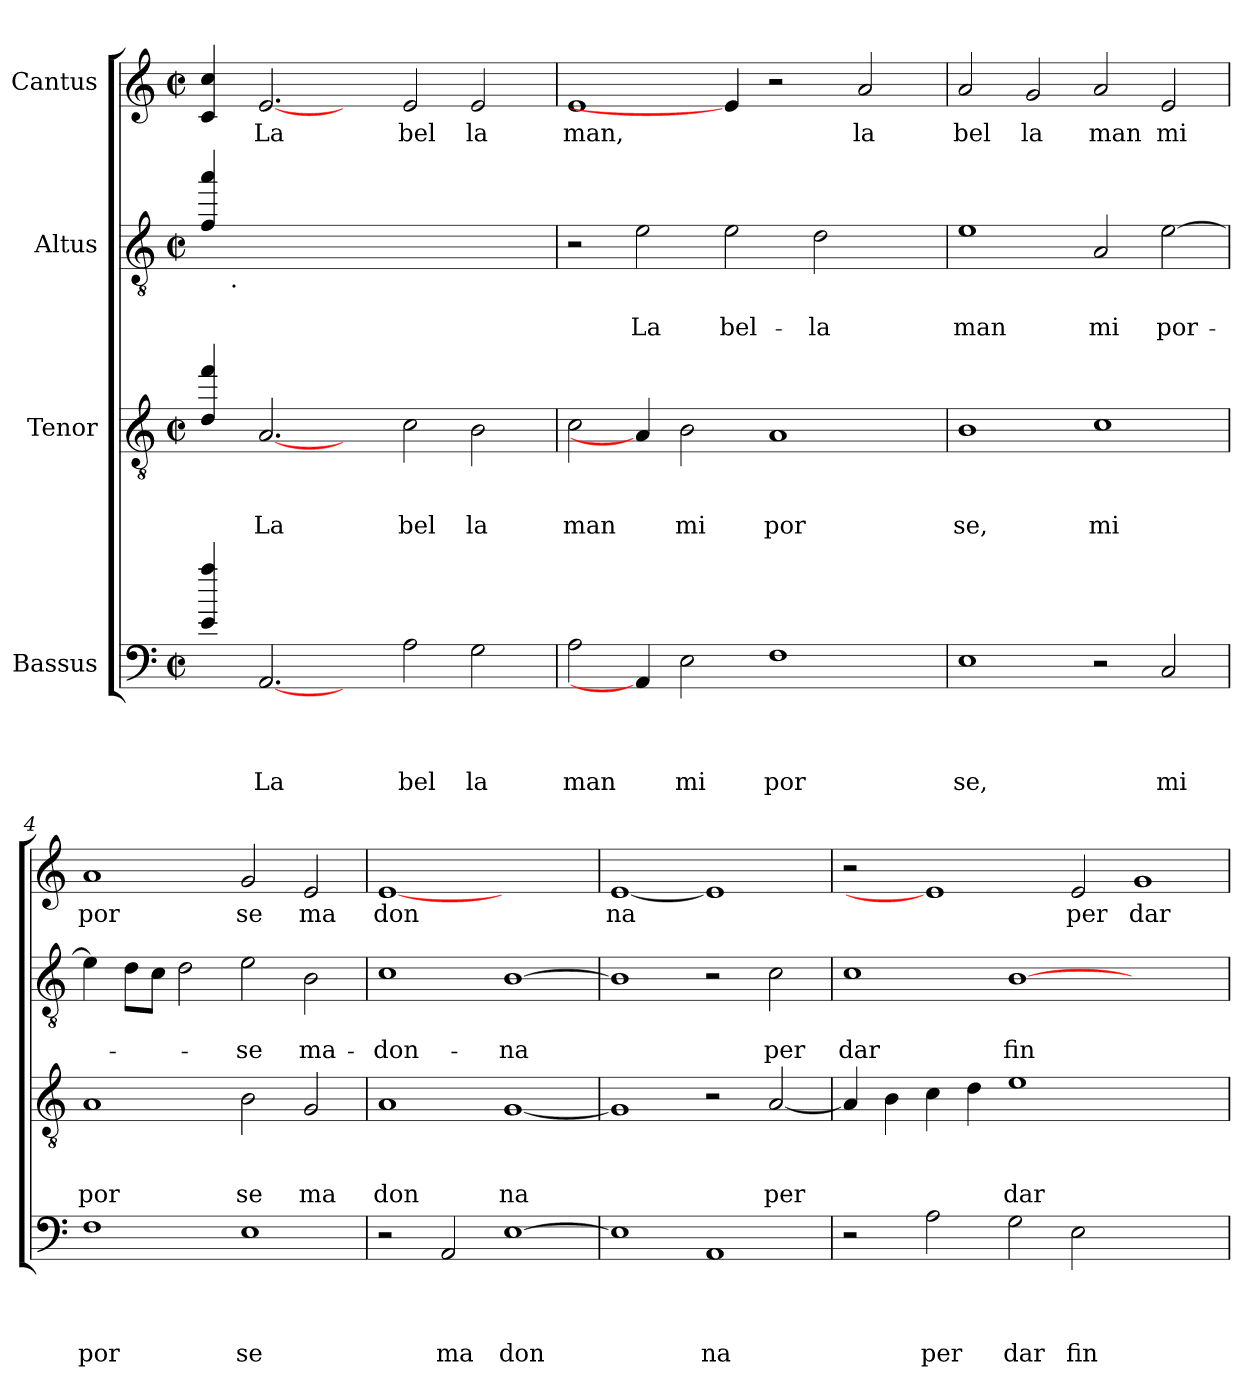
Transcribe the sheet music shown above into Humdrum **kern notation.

**kern	**text	**text	**text	**text	**kern	**text	**text	**text	**kern	**text	**text	**kern	**text
*part4	*part4	*part4	*part4	*part4	*part3	*part3	*part3	*part3	*part2	*part2	*part2	*part1	*part1
*staff4	*staff4	*staff4	*staff4	*staff4	*staff3	*staff3	*staff3	*staff3	*staff2	*staff2	*staff2	*staff1	*staff1
*I"Bassus	*	*	*	*	*I"Tenor	*	*	*	*I"Altus	*	*	*I"Cantus	*
*clefF4	*	*	*	*	*clefGv2	*	*	*	*clefGv2	*	*	*clefG2	*
*k[]	*	*	*	*	*k[]	*	*	*	*k[]	*	*	*k[]	*
*C:	*	*	*	*	*C:	*	*	*	*C:	*	*	*C:	*
*M2/2	*	*	*	*	*M2/2	*	*	*	*M2/2	*	*	*M2/2	*
*met(c|)	*	*	*	*	*met(c|)	*	*	*	*met(c|)	*	*	*met(c|)	*
=1	=1	=1	=1	=1	=1	=1	=1	=1	=1	=1	=1	=1	=1
*	*	*	*	*	*	*	*	*	*^	*	*	*	*
4e/ 4aa/	.	.	.	.	4d/ 4ff/	.	.	.	4f/ 4aa/	8ryy	.	.	4c/ 4cc/	.
!	!	!	!	!	!	!	!	!	!	!LO:TX:b:t=.	!	!	!	!
.	.	.	.	.	.	.	.	.	.	1ryy	.	.	.	.
!	!	!	!	!LO:LY:b	!	!	!	!LO:LY:b	!	!	!	!	!	!LO:LY:b
[2.AA	.	.	.	La	[2.A	.	.	La	0ryy	.	.	.	[2.e	La
4ryy	.	.	.	.	4ryy	.	.	.	.	.	.	.	4ryy	.
.	.	.	.	.	.	.	.	.	.	1ryy	.	.	.	.
!	!	!	!	!LO:LY:b	!	!	!	!LO:LY:b	!	!	!	!	!	!LO:LY:b
2A\	.	.	.	bel	2c\	.	.	bel	.	.	.	.	2e/	bel
!	!	!	!	!LO:LY:b	!	!	!	!LO:LY:b	!	!	!	!	!	!LO:LY:b
2G\	.	.	.	la	2B\	.	.	la	.	.	.	.	2e/	la
.	.	.	.	.	.	.	.	.	.	8ryy	.	.	.	.
=2	=2	=2	=2	=2	=2	=2	=2	=2	=2	=2	=2	=2	=2	=2
!	!	!	!	!LO:LY:b	!	!	!	!LO:LY:b	!	!	!	!	!	!LO:LY:b
*	*	*	*	*	*	*	*	*	*v	*v	*	*	*	*
2A\	.	.	.	man	2c\	.	.	man	2r	.	.	1e	man,
!	!	!	!	!	!	!	!	!	!	!	!LO:LY:b	!	!
4AA]	.	.	.	.	4A]	.	.	.	2e\	.	La	.	.
!	!	!	!	!LO:LY:b	!	!	!	!LO:LY:b	!	!	!	!	!
2E\	.	.	.	mi	2B\	.	.	mi	.	.	.	.	.
!	!	!	!	!	!	!	!	!	!	!	!LO:LY:b	!	!
.	.	.	.	.	.	.	.	.	2e\	.	bel-	4e]	.
!	!	!	!	!LO:LY:b	!	!	!	!LO:LY:b	!	!	!	!	!
1F	.	.	.	por	1A	.	.	por	.	.	.	2r	.
!	!	!	!	!	!	!	!	!	!	!	!LO:LY:b	!	!
.	.	.	.	.	.	.	.	.	2d\	.	-la	.	.
!	!	!	!	!	!	!	!	!	!	!	!	!	!LO:LY:b
.	.	.	.	.	.	.	.	.	.	.	.	2a/	la
.	.	.	.	.	.	.	.	.	4ryy	.	.	.	.
=3	=3	=3	=3	=3	=3	=3	=3	=3	=3	=3	=3	=3	=3
!	!	!	!	!LO:LY:b	!	!	!	!LO:LY:b	!	!	!LO:LY:b	!	!LO:LY:b
1E	.	.	.	se,	1B	.	.	se,	1e	.	man	2a/	bel
!	!	!	!	!	!	!	!	!	!	!	!	!	!LO:LY:b
.	.	.	.	.	.	.	.	.	.	.	.	2g/	la
!	!	!	!	!	!	!	!	!LO:LY:b	!	!	!LO:LY:b	!	!LO:LY:b
2r	.	.	.	.	1c	.	.	mi	2A/	.	mi	2a/	man
!	!	!	!	!LO:LY:b	!	!	!	!	!	!	!LO:LY:b	!	!LO:LY:b
2C/	.	.	.	mi	.	.	.	.	[>2e\	.	por-	2e/	mi
=4	=4	=4	=4	=4	=4	=4	=4	=4	=4	=4	=4	=4	=4
!	!	!	!	!LO:LY:b	!	!	!	!LO:LY:b	!	!	!	!	!LO:LY:b
1F	.	.	.	por	1A	.	.	por	4e\]	.	.	1a	por
.	.	.	.	.	.	.	.	.	8d\L	.	.	.	.
.	.	.	.	.	.	.	.	.	8c\J	.	.	.	.
.	.	.	.	.	.	.	.	.	2d\	.	.	.	.
!	!	!	!	!LO:LY:b	!	!	!	!LO:LY:b	!	!	!LO:LY:b	!	!LO:LY:b
1E	.	.	.	se	2B\	.	.	se	2e\	.	-se	2g/	se
!	!	!	!	!	!	!	!	!LO:LY:b	!	!	!LO:LY:b	!	!LO:LY:b
.	.	.	.	.	2G/	.	.	ma	2B\	.	ma-	2e/	ma
=5	=5	=5	=5	=5	=5	=5	=5	=5	=5	=5	=5	=5	=5
!	!	!	!	!	!	!	!	!LO:LY:b	!	!	!LO:LY:b	!	!LO:LY:b
2r	.	.	.	.	1A	.	.	don	1c	.	-don-	[1e	don
!	!	!	!	!LO:LY:b	!	!	!	!	!	!	!	!	!
2AA/	.	.	.	ma	.	.	.	.	.	.	.	.	.
!	!	!	!	!LO:LY:b	!	!	!	!LO:LY:b	!	!	!LO:LY:b	!	!
[>1E	.	.	.	don	[<1G	.	.	na	[>1B	.	-na	1ryy	.
=6	=6	=6	=6	=6	=6	=6	=6	=6	=6	=6	=6	=6	=6
!	!	!	!	!	!	!	!	!	!	!	!	!	!LO:LY:b
1E]	.	.	.	.	1G]	.	.	.	1B]	.	.	[1e	na
!	!	!	!	!LO:LY:b	!	!	!	!	!	!	!	!	!
1AA	.	.	.	na	2r	.	.	.	2r	.	.	1e]	.
!	!	!	!	!	!	!	!	!LO:LY:b	!	!	!LO:LY:b	!	!
.	.	.	.	.	[<2A/	.	.	per	2c\	.	per	.	.
!!LO:LB:g=z
=7	=7	=7	=7	=7	=7	=7	=7	=7	=7	=7	=7	=7	=7
!	!	!	!	!	!	!	!	!	!	!	!LO:LY:b	!	!
2r	.	.	.	.	4A/]	.	.	.	1c	.	dar	2r	.
.	.	.	.	.	4B\	.	.	.	.	.	.	.	.
!	!	!	!	!LO:LY:b	!	!	!	!	!	!	!	!	!
2A\	.	.	.	per	4c\	.	.	.	.	.	.	1e]	.
.	.	.	.	.	4d\	.	.	.	.	.	.	.	.
!	!	!	!	!LO:LY:b	!	!	!	!LO:LY:b	!	!	!LO:LY:b	!	!
2G\	.	.	.	dar	1e	.	.	dar	[>1B	.	fin	.	.
!	!	!	!	!LO:LY:b	!	!	!	!	!	!	!	!	!LO:LY:b
2E\	.	.	.	fin	.	.	.	.	.	.	.	2e/	per
!	!	!	!	!	!	!	!	!	!	!	!	!	!LO:LY:b
1ryy	.	.	.	.	1ryy	.	.	.	1ryy	.	.	1g	dar
=	=	=	=	=	=	=	=	=	=	=	=	=	=
*-	*-	*-	*-	*-	*-	*-	*-	*-	*-	*-	*-	*-	*-
